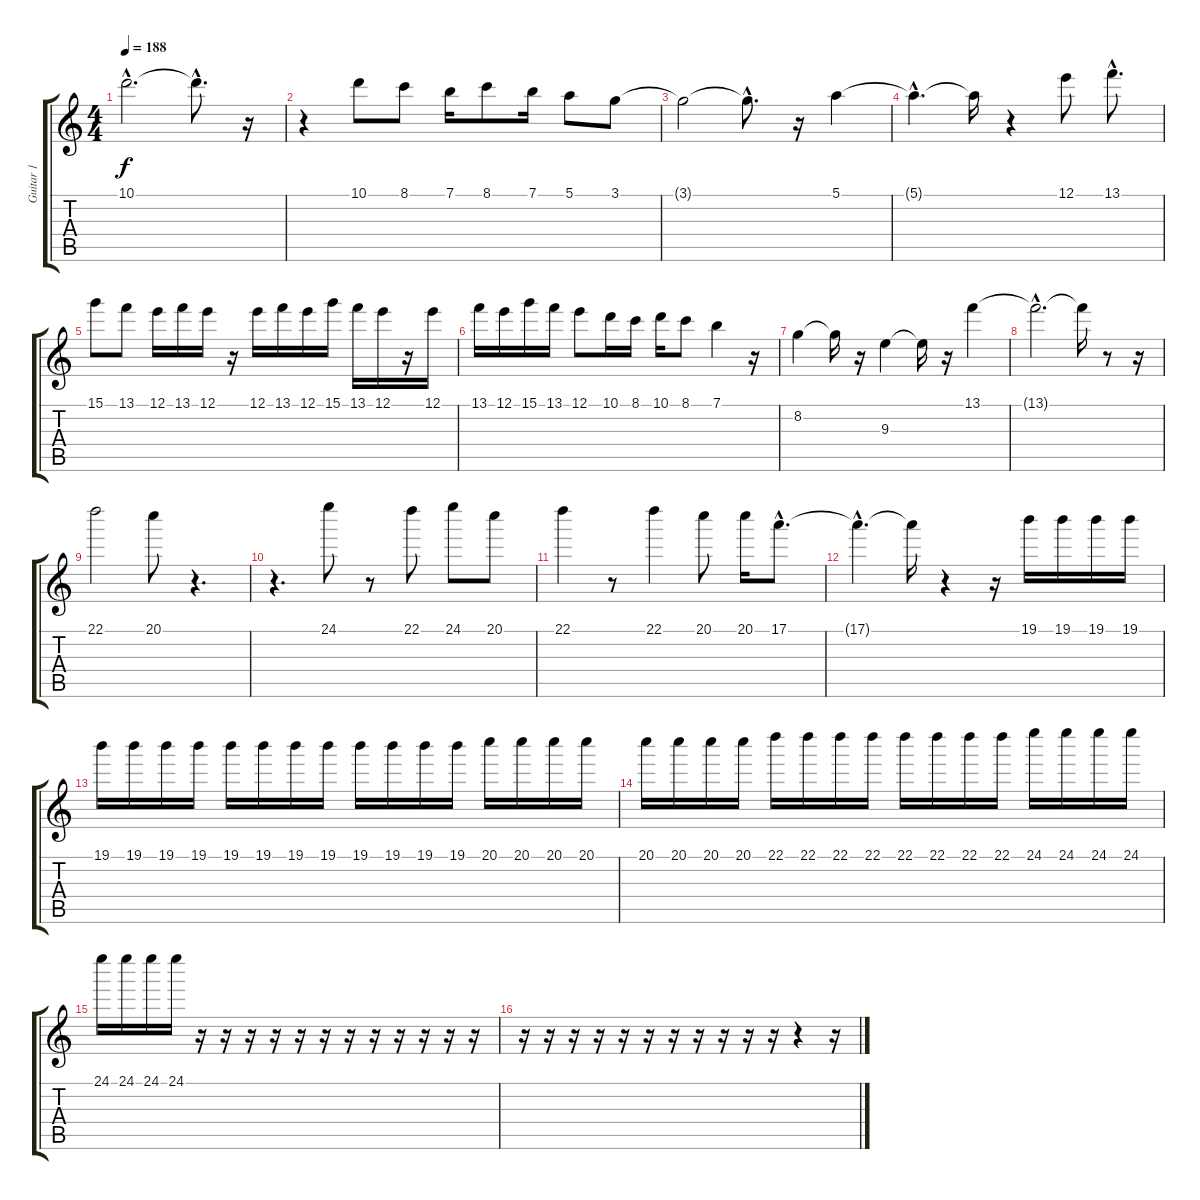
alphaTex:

\track ("Guitar 1" "Guitar 1") {instrument overdrivenguitar}
\staff {score tabs}
\tuning (E4 B3 G3 D3 A2 E2) {hide}
\ts (4 4)
\tempo 188
\clef g2
\ks c
10.1{hac}.2{d dy f} 10.1{hac t}.8{d} r.16 |
r.4 10.1.8 8.1.8 7.1.16 8.1.8 7.1.16 5.1.8 3.1.8 |
3.1{t}.2 3.1{hac t}.8{d} r.16 5.1.4 |
5.1{hac t}.4{d} 5.1{t}.16 r.4 12.1.8 13.1{hac}.8{d} |
15.1.8 13.1.8 12.1.16 13.1.16 12.1.16 r.16 12.1.16 13.1.16 12.1.16 15.1.16 13.1.16 12.1.16 r.16 12.1.16 |
13.1.16 12.1.16 15.1.16 13.1.16 12.1.8 10.1.16 8.1.16 10.1.16 8.1.8 7.1.4 r.16 |
8.2.4 8.2{t}.16 r.16 9.3.4 9.3{t}.16 r.16 13.1.4 |
13.1{hac t}.2{d} 13.1{t}.16 r.8 r.16 |
22.1.2 20.1.8 r.4{d} |
r.4{d} 24.1.8 r.8 22.1.8 24.1.8 20.1.8 |
22.1.4 r.8 22.1.4 20.1.8 20.1.16 17.1{hac}.8{d} |
17.1{hac t}.4{d} 17.1{t}.16 r.4 r.16 19.1.16 19.1.16 19.1.16 19.1.16 |
19.1.16 19.1.16 19.1.16 19.1.16 19.1.16 19.1.16 19.1.16 19.1.16 19.1.16 19.1.16 19.1.16 19.1.16 20.1.16 20.1.16 20.1.16 20.1.16 |
20.1.16 20.1.16 20.1.16 20.1.16 22.1.16 22.1.16 22.1.16 22.1.16 22.1.16 22.1.16 22.1.16 22.1.16 24.1.16 24.1.16 24.1.16 24.1.16 |
24.1.16 24.1.16 24.1.16 24.1.16 r.16 r.16 r.16 r.16 r.16 r.16 r.16 r.16 r.16 r.16 r.16 r.16 |
r.16 r.16 r.16 r.16 r.16 r.16 r.16 r.16 r.16 r.16 r.16 r.4 r.16
